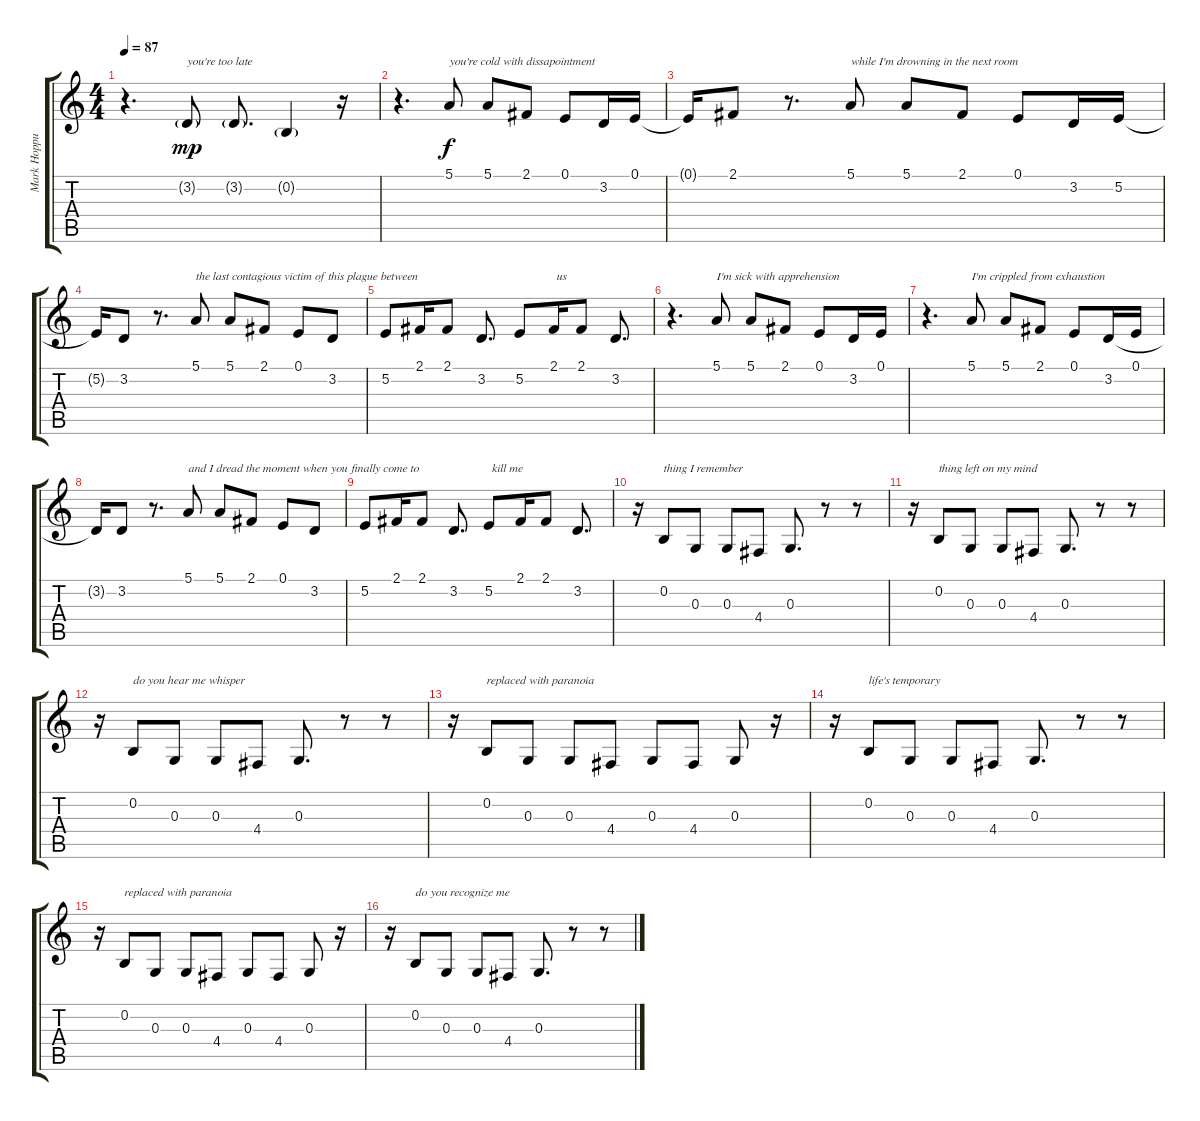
\track ("Mark Hoppus (Vocals)" "Mark Hoppu") {instrument flute}
\staff {score tabs}
\tuning (E4 B3 G3 D3 A2 E2) {hide}
\ts (4 4)
\tempo 87
\clef g2
\ks c
r.4{d dy f} 3.2{g}.8{txt "you're too late" dy mp} 3.2{g}.8{d} 0.2{g}.4 r.16 |
r.4{d} 5.1.8{txt "you're cold with dissapointment" dy f} 5.1.8 2.1.8 0.1.8 3.2.16 0.1.16 |
0.1{t}.16 2.1.8 r.8{d} 5.1.8{txt "while I'm drowning in the next room"} 5.1.8 2.1.8 0.1.8 3.2.16 5.2.16 |
5.2{t}.16 3.2.8 r.8{d} 5.1.8{txt "the last contagious victim of this plague between "} 5.1.8 2.1.8 0.1.8 3.2.8 |
5.2.8 2.1.16 2.1.8 3.2.8{d} 5.2.8 2.1.16{txt " us"} 2.1.8 3.2.8{d} |
r.4{d} 5.1.8{txt "I'm sick with apprehension"} 5.1.8 2.1.8 0.1.8 3.2.16 0.1.16 |
r.4{d} 5.1.8{txt "I'm crippled from exhaustion"} 5.1.8 2.1.8 0.1.8 3.2.16 0.1.16 |
3.2{t}.16 3.2.8 r.8{d} 5.1.8{txt "and I dread the moment when you finally come to"} 5.1.8 2.1.8 0.1.8 3.2.8 |
5.2.8 2.1.16 2.1.8 3.2.8{d} 5.2.8{txt " kill me"} 2.1.16 2.1.8 3.2.8{d} |
r.16 0.2.8{txt "thing I remember"} 0.3.8 0.3.8 4.4.8 0.3.8{d} r.8 r.8 |
r.16 0.2.8{txt "thing left on my mind"} 0.3.8 0.3.8 4.4.8 0.3.8{d} r.8 r.8 |
r.16 0.2.8{txt "do you hear me whisper"} 0.3.8 0.3.8 4.4.8 0.3.8{d} r.8 r.8 |
r.16 0.2.8{txt "replaced with paranoia"} 0.3.8 0.3.8 4.4.8 0.3.8 4.4.8 0.3.8 r.16 |
r.16 0.2.8{txt "life's temporary"} 0.3.8 0.3.8 4.4.8 0.3.8{d} r.8 r.8 |
r.16 0.2.8{txt "replaced with paranoia"} 0.3.8 0.3.8 4.4.8 0.3.8 4.4.8 0.3.8 r.16 |
r.16 0.2.8{txt "do you recognize me"} 0.3.8 0.3.8 4.4.8 0.3.8{d} r.8 r.8
